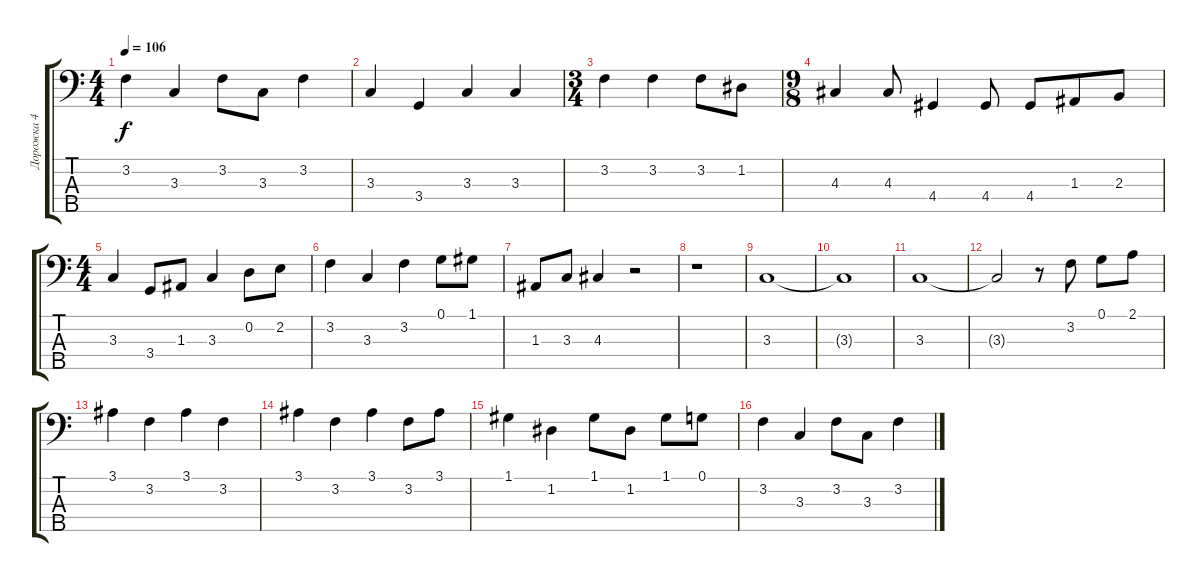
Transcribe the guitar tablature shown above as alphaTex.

\track ("Дорожка 4" "Дорожка 4") {instrument electricbassfinger}
\staff {score tabs}
\tuning (G2 D2 A1 E1 B0) {hide}
\ts (4 4)
\tempo 106
\clef f4
\ks c
3.2.4{dy f} 3.3.4 3.2.8 3.3.8 3.2.4 |
3.3.4 3.4.4 3.3.4 3.3.4 |
\ts (3 4)
3.2.4 3.2.4 3.2.8 1.2.8 |
\ts (9 8)
4.3.4 4.3.8 4.4.4 4.4.8 4.4.8 1.3.8 2.3.8 |
\ts (4 4)
3.3.4 3.4.8 1.3.8 3.3.4 0.2.8 2.2.8 |
3.2.4 3.3.4 3.2.4 0.1.8 1.1.8 |
1.3.8 3.3.8 4.3.4 r.2 |
r.1 |
3.3.1 |
3.3{t}.1 |
3.3.1 |
3.3{t}.2 r.8 3.2.8 0.1.8 2.1.8 |
3.1.4 3.2.4 3.1.4 3.2.4 |
3.1.4 3.2.4 3.1.4 3.2.8 3.1.8 |
1.1.4 1.2.4 1.1.8 1.2.8 1.1.8 0.1.8 |
3.2.4 3.3.4 3.2.8 3.3.8 3.2.4
